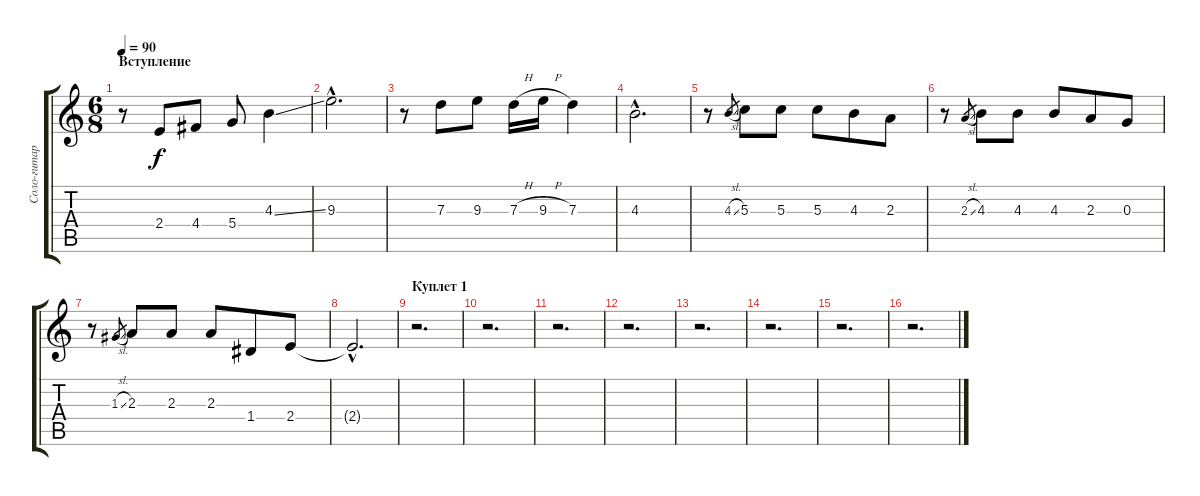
\track ("Соло-гитара" "Соло-гитар") {instrument acousticguitarsteel}
\staff {score tabs}
\tuning (E4 B3 G3 D3 A2 E2) {hide}
\ts (6 8)
\section ("" "Вступление")
\tempo 90
\clef g2
\ks c
r.8{dy f instrument acousticguitarsteel} 2.4.8 4.4.8 5.4.8 4.3{ss}.4 |
9.3{hac}.2{d} |
r.8 7.3.8 9.3.8 7.3{h}.16 9.3{h}.16 7.3.4 |
4.3{hac}.2{d} |
r.8 4.3{sl}.8{gr} 5.3.8 5.3.8 5.3.8 4.3.8 2.3.8 |
r.8 2.3{sl}.8{gr} 4.3.8 4.3.8 4.3.8 2.3.8 0.3.8 |
r.8 1.3{sl}.8{gr} 2.3.8 2.3.8 2.3.8 1.4.8 2.4.8 |
2.4{hac t}.2{d} |
\section ("" "Куплет 1")
r.2{d} |
r.2{d} |
r.2{d} |
r.2{d} |
r.2{d} |
r.2{d} |
r.2{d} |
r.2{d}
